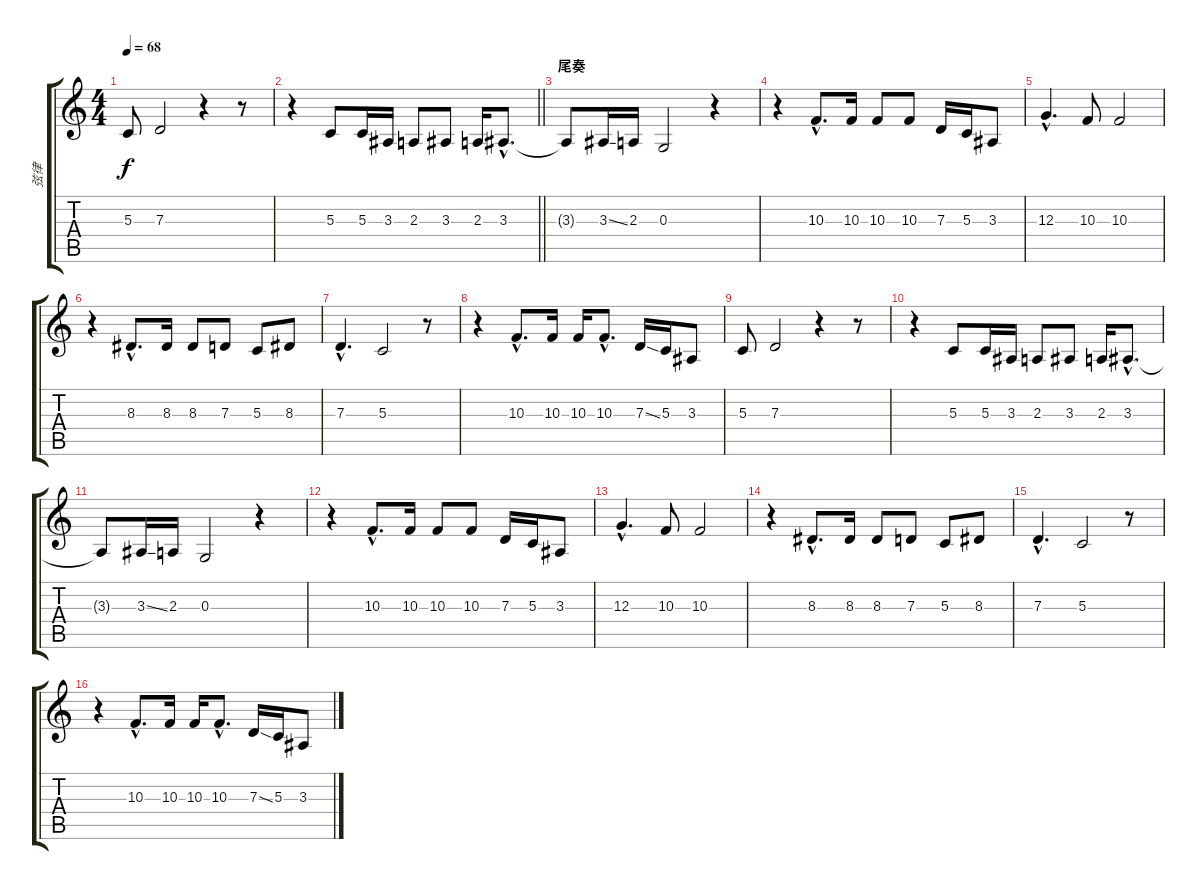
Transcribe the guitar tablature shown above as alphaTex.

\track ("弦律" "弦律") {instrument accordion}
\staff {score tabs}
\tuning (E4 B3 G3 D3 A2 E2) {hide}
\ts (4 4)
\tempo 68
\clef g2
\ks c
5.3.8{dy f} 7.3.2 r.4 r.8 |
\barLineRight lightlight
r.4 5.3.8 5.3.16 3.3.16 2.3.8 3.3.8 2.3.16 3.3{hac}.8{d} |
\section ("" "尾奏")
3.3{t}.8 3.3{ss}.16 2.3.16 0.3.2 r.4 |
r.4 10.3{hac}.8{d} 10.3.16 10.3.8 10.3.8 7.3.16 5.3.16 3.3.8 |
12.3{hac}.4{d} 10.3.8 10.3.2 |
r.4 8.3{hac}.8{d} 8.3.16 8.3.8 7.3.8 5.3.8 8.3.8 |
7.3{hac}.4{d} 5.3.2 r.8 |
r.4 10.3{hac}.8{d} 10.3.16 10.3.16 10.3{hac}.8{d} 7.3{ss}.16 5.3.16 3.3.8 |
5.3.8 7.3.2 r.4 r.8 |
r.4 5.3.8 5.3.16 3.3.16 2.3.8 3.3.8 2.3.16 3.3{hac}.8{d} |
3.3{t}.8 3.3{ss}.16 2.3.16 0.3.2 r.4 |
r.4 10.3{hac}.8{d} 10.3.16 10.3.8 10.3.8 7.3.16 5.3.16 3.3.8 |
12.3{hac}.4{d} 10.3.8 10.3.2 |
r.4 8.3{hac}.8{d} 8.3.16 8.3.8 7.3.8 5.3.8 8.3.8 |
7.3{hac}.4{d} 5.3.2 r.8 |
r.4 10.3{hac}.8{d} 10.3.16 10.3.16 10.3{hac}.8{d} 7.3{ss}.16 5.3.16 3.3.8
